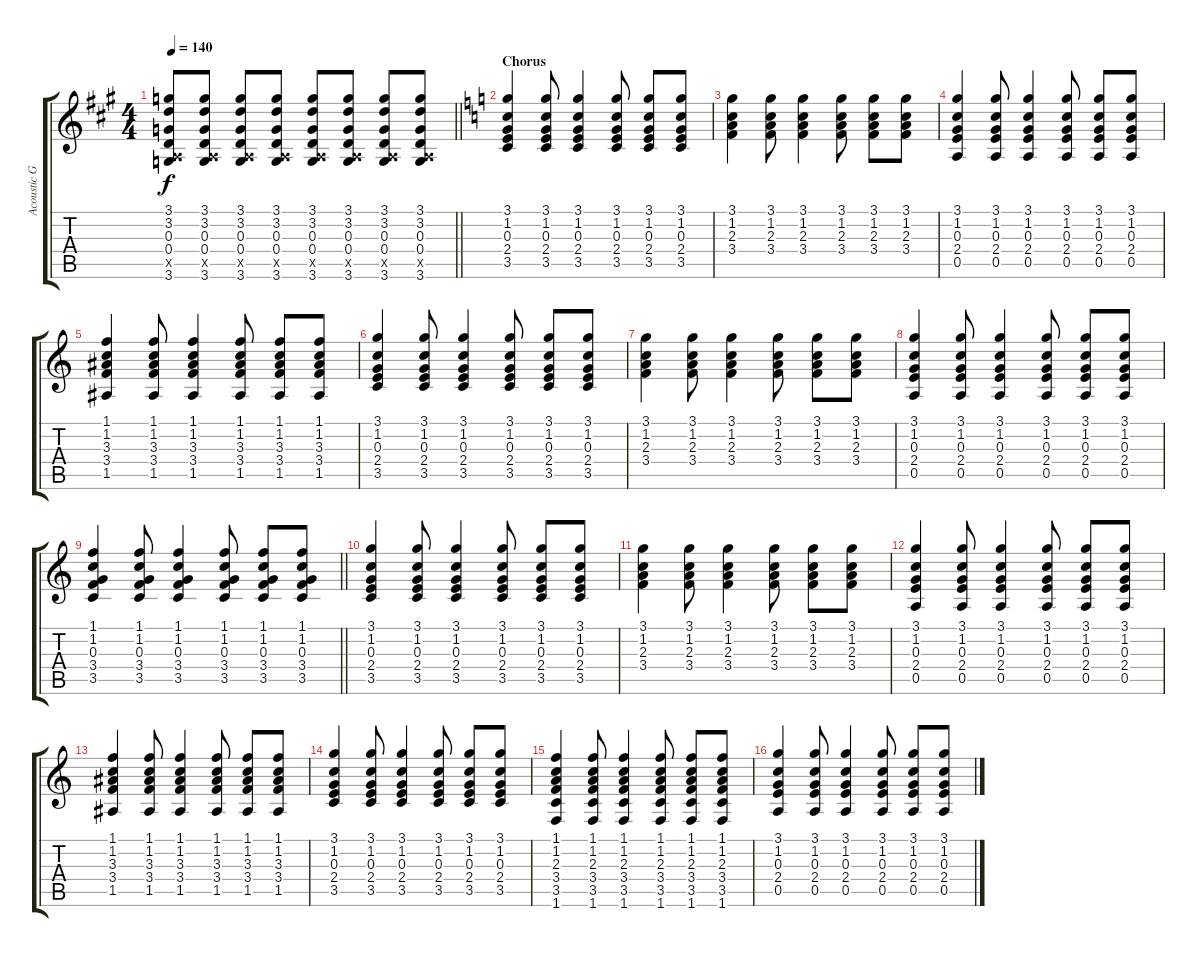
\track ("Acoustic Guitar" "Acoustic G") {instrument acousticguitarsteel}
\staff {score tabs}
\tuning (E4 B3 G3 D3 A2 E2) {hide}
\ts (4 4)
\tempo 140
\clef g2
\barLineRight lightlight
\ks a
(3.1 3.2 0.3 0.4 0.5{x} 3.6).8{dy f} (3.1 3.2 0.3 0.4 0.5{x} 3.6).8 (3.1 3.2 0.3 0.4 0.5{x} 3.6).8 (3.1 3.2 0.3 0.4 0.5{x} 3.6).8 (3.1 3.2 0.3 0.4 0.5{x} 3.6).8 (3.1 3.2 0.3 0.4 0.5{x} 3.6).8 (3.1 3.2 0.3 0.4 0.5{x} 3.6).8 (3.1 3.2 0.3 0.4 0.5{x} 3.6).8 |
\section ("" "Chorus")
\ks c
(3.1 1.2 0.3 2.4 3.5).4 (3.1 1.2 0.3 2.4 3.5).8 (3.1 1.2 0.3 2.4 3.5).4 (3.1 1.2 0.3 2.4 3.5).8 (3.1 1.2 0.3 2.4 3.5).8 (3.1 1.2 0.3 2.4 3.5).8 |
(3.1 1.2 2.3 3.4).4 (3.1 1.2 2.3 3.4).8 (3.1 1.2 2.3 3.4).4 (3.1 1.2 2.3 3.4).8 (3.1 1.2 2.3 3.4).8 (3.1 1.2 2.3 3.4).8 |
(3.1 1.2 0.3 2.4 0.5).4 (3.1 1.2 0.3 2.4 0.5).8 (3.1 1.2 0.3 2.4 0.5).4 (3.1 1.2 0.3 2.4 0.5).8 (3.1 1.2 0.3 2.4 0.5).8 (3.1 1.2 0.3 2.4 0.5).8 |
(1.1 1.2 3.3 3.4 1.5).4 (1.1 1.2 3.3 3.4 1.5).8 (1.1 1.2 3.3 3.4 1.5).4 (1.1 1.2 3.3 3.4 1.5).8 (1.1 1.2 3.3 3.4 1.5).8 (1.1 1.2 3.3 3.4 1.5).8 |
(3.1 1.2 0.3 2.4 3.5).4 (3.1 1.2 0.3 2.4 3.5).8 (3.1 1.2 0.3 2.4 3.5).4 (3.1 1.2 0.3 2.4 3.5).8 (3.1 1.2 0.3 2.4 3.5).8 (3.1 1.2 0.3 2.4 3.5).8 |
(3.1 1.2 2.3 3.4).4 (3.1 1.2 2.3 3.4).8 (3.1 1.2 2.3 3.4).4 (3.1 1.2 2.3 3.4).8 (3.1 1.2 2.3 3.4).8 (3.1 1.2 2.3 3.4).8 |
(3.1 1.2 0.3 2.4 0.5).4 (3.1 1.2 0.3 2.4 0.5).8 (3.1 1.2 0.3 2.4 0.5).4 (3.1 1.2 0.3 2.4 0.5).8 (3.1 1.2 0.3 2.4 0.5).8 (3.1 1.2 0.3 2.4 0.5).8 |
\barLineRight lightlight
(1.1 1.2 0.3 3.4 3.5).4 (1.1 1.2 0.3 3.4 3.5).8 (1.1 1.2 0.3 3.4 3.5).4 (1.1 1.2 0.3 3.4 3.5).8 (1.1 1.2 0.3 3.4 3.5).8 (1.1 1.2 0.3 3.4 3.5).8 |
(3.1 1.2 0.3 2.4 3.5).4 (3.1 1.2 0.3 2.4 3.5).8 (3.1 1.2 0.3 2.4 3.5).4 (3.1 1.2 0.3 2.4 3.5).8 (3.1 1.2 0.3 2.4 3.5).8 (3.1 1.2 0.3 2.4 3.5).8 |
(3.1 1.2 2.3 3.4).4 (3.1 1.2 2.3 3.4).8 (3.1 1.2 2.3 3.4).4 (3.1 1.2 2.3 3.4).8 (3.1 1.2 2.3 3.4).8 (3.1 1.2 2.3 3.4).8 |
(3.1 1.2 0.3 2.4 0.5).4 (3.1 1.2 0.3 2.4 0.5).8 (3.1 1.2 0.3 2.4 0.5).4 (3.1 1.2 0.3 2.4 0.5).8 (3.1 1.2 0.3 2.4 0.5).8 (3.1 1.2 0.3 2.4 0.5).8 |
(1.1 1.2 3.3 3.4 1.5).4 (1.1 1.2 3.3 3.4 1.5).8 (1.1 1.2 3.3 3.4 1.5).4 (1.1 1.2 3.3 3.4 1.5).8 (1.1 1.2 3.3 3.4 1.5).8 (1.1 1.2 3.3 3.4 1.5).8 |
(3.1 1.2 0.3 2.4 3.5).4 (3.1 1.2 0.3 2.4 3.5).8 (3.1 1.2 0.3 2.4 3.5).4 (3.1 1.2 0.3 2.4 3.5).8 (3.1 1.2 0.3 2.4 3.5).8 (3.1 1.2 0.3 2.4 3.5).8 |
(1.1 1.2 2.3 3.4 3.5 1.6).4 (1.1 1.2 2.3 3.4 3.5 1.6).8 (1.1 1.2 2.3 3.4 3.5 1.6).4 (1.1 1.2 2.3 3.4 3.5 1.6).8 (1.1 1.2 2.3 3.4 3.5 1.6).8 (1.1 1.2 2.3 3.4 3.5 1.6).8 |
(3.1 1.2 0.3 2.4 0.5).4 (3.1 1.2 0.3 2.4 0.5).8 (3.1 1.2 0.3 2.4 0.5).4 (3.1 1.2 0.3 2.4 0.5).8 (3.1 1.2 0.3 2.4 0.5).8 (3.1 1.2 0.3 2.4 0.5).8
